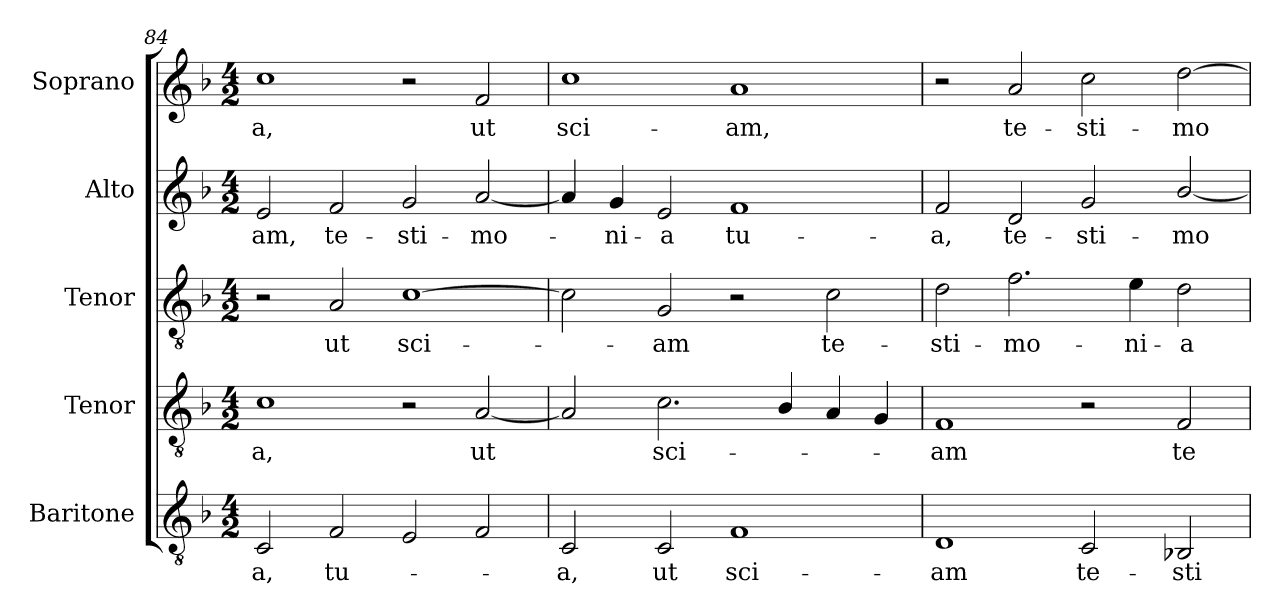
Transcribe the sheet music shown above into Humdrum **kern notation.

**kern	**text	**kern	**text	**kern	**text	**kern	**text	**kern	**text
*part5	*part5	*part4	*part4	*part3	*part3	*part2	*part2	*part1	*part1
*staff5	*staff5	*staff4	*staff4	*staff3	*staff3	*staff2	*staff2	*staff1	*staff1
*I"Baritone	*	*I"Tenor	*	*I"Tenor	*	*I"Alto	*	*I"Soprano	*
*	*	*I'T.	*	*I'T.	*	*I'A.	*	*I'S.	*
*clefGv2	*	*clefGv2	*	*clefGv2	*	*clefG2	*	*clefG2	*
*ITrd7c12	*	*ITrd7c12	*	*ITrd7c12	*	*	*	*	*
*k[b-]	*	*k[b-]	*	*k[b-]	*	*k[b-]	*	*k[b-]	*
*F:	*	*F:	*	*F:	*	*F:	*	*F:	*
*M4/2	*	*M4/2	*	*M4/2	*	*M4/2	*	*M4/2	*
=84	=84	=84	=84	=84	=84	=84	=84	=84	=84
!	!LO:LY:b:color=#000000	!	!	!	!	!	!	!	!
!	!	!	!LO:LY:b:color=#000000	!	!	!	!	!	!
!	!	!	!	!	!	!	!LO:LY:b:color=#000000	!	!
!	!	!	!	!	!	!	!	!	!LO:LY:b:color=#000000
2CCi/	-a,	1Ci	-a,	2r	.	2ei/	-am,	1cci	-a,
!	!LO:LY:b:color=#000000	!	!	!	!	!	!	!	!
!	!	!	!	!	!LO:LY:b:color=#000000	!	!	!	!
!	!	!	!	!	!	!	!LO:LY:b:color=#000000	!	!
2FFi/	tu-	.	.	2AAi/	ut	2fi/	te-	.	.
!	!	!	!	!	!LO:LY:b:color=#000000	!	!	!	!
!	!	!	!	!	!	!	!LO:LY:b:color=#000000	!	!
2EEi/	.	2r	.	[1Ci	sci-	2gi/	-sti-	2r	.
!	!	!	!LO:LY:b:color=#000000	!	!	!	!	!	!
!	!	!	!	!	!	!	!LO:LY:b:color=#000000	!	!
!	!	!	!	!	!	!	!	!	!LO:LY:b:color=#000000
2FFi/	.	[2AAi/	ut	.	.	[2ai/	-mo-	2fi/	ut
=85	=85	=85	=85	=85	=85	=85	=85	=85	=85
!	!LO:LY:b:color=#000000	!	!	!	!	!	!	!	!
!	!	!	!	!	!	!	!	!	!LO:LY:b:color=#000000
2CCi/	-a,	2AAi/]	.	2Ci\]	.	4ai/]	.	1cci	sci-
!	!	!	!	!	!	!	!LO:LY:b:color=#000000	!	!
.	.	.	.	.	.	4gi/	-ni-	.	.
!	!LO:LY:b:color=#000000	!	!	!	!	!	!	!	!
!	!	!	!LO:LY:b:color=#000000	!	!	!	!	!	!
!	!	!	!	!	!LO:LY:b:color=#000000	!	!	!	!
!	!	!	!	!	!	!	!LO:LY:b:color=#000000	!	!
2CCi/	ut	2.Ci\	sci-	2GGi/	-am	2ei/	-a	.	.
!	!LO:LY:b:color=#000000	!	!	!	!	!	!	!	!
!	!	!	!	!	!	!	!LO:LY:b:color=#000000	!	!
!	!	!	!	!	!	!	!	!	!LO:LY:b:color=#000000
1FFi	sci-	.	.	2r	.	1fi	tu-	1ai	-am,
.	.	4BB-i/	.	.	.	.	.	.	.
!	!	!	!	!	!LO:LY:b:color=#000000	!	!	!	!
.	.	4AAi/	.	2Ci\	te-	.	.	.	.
.	.	4GGi/	.	.	.	.	.	.	.
!!LO:LB:g=z
=86	=86	=86	=86	=86	=86	=86	=86	=86	=86
!	!LO:LY:b:color=#000000	!	!	!	!	!	!	!	!
!	!	!	!LO:LY:b:color=#000000	!	!	!	!	!	!
!	!	!	!	!	!LO:LY:b:color=#000000	!	!	!	!
!	!	!	!	!	!	!	!LO:LY:b:color=#000000	!	!
1DDi	-am	1FFi	-am	2Di\	-sti-	2fi/	-a,	2r	.
!	!	!	!	!	!LO:LY:b:color=#000000	!	!	!	!
!	!	!	!	!	!	!	!LO:LY:b:color=#000000	!	!
!	!	!	!	!	!	!	!	!	!LO:LY:b:color=#000000
.	.	.	.	2.Fi\	-mo-	2di/	te-	2ai/	te-
!	!LO:LY:b:color=#000000	!	!	!	!	!	!	!	!
!	!	!	!	!	!	!	!LO:LY:b:color=#000000	!	!
!	!	!	!	!	!	!	!	!	!LO:LY:b:color=#000000
2CCi/	te-	2r	.	.	.	2gi/	-sti-	2cci\	-sti-
!	!	!	!	!	!LO:LY:b:color=#000000	!	!	!	!
.	.	.	.	4Ei\	-ni-	.	.	.	.
!	!LO:LY:b:color=#000000	!	!	!	!	!	!	!	!
!	!	!	!LO:LY:b:color=#000000	!	!	!	!	!	!
!	!	!	!	!	!LO:LY:b:color=#000000	!	!	!	!
!	!	!	!	!	!	!	!LO:LY:b:color=#000000	!	!
!	!	!	!	!	!	!	!	!	!LO:LY:b:color=#000000
2BBB-Xi/	-sti-	2FFi/	te-	2Di\	-a	[2b-i/	-mo-	[2ddi\	-mo-
=	=	=	=	=	=	=	=	=	=
*-	*-	*-	*-	*-	*-	*-	*-	*-	*-
